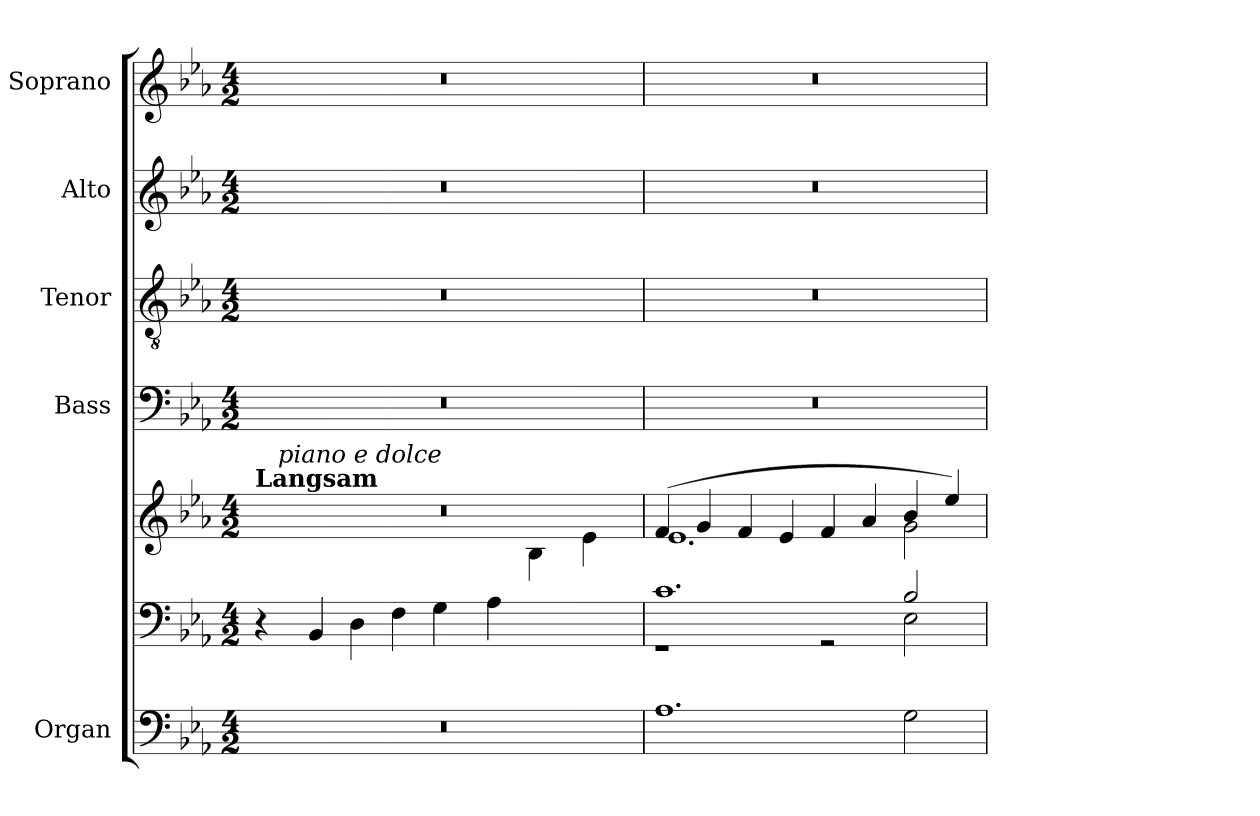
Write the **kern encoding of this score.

**kern	**kern	**kern	**kern	**kern	**kern	**kern
*part5	*part5	*part5	*part4	*part3	*part2	*part1
*staff7	*staff6	*staff5	*staff4	*staff3	*staff2	*staff1
*I"Organ	*	*	*I"Bass	*I"Tenor	*I"Alto	*I"Soprano
*	*	*	*	*	*	*I'Pno
*clefF4	*clefF4	*clefG2	*clefF4	*clefGv2	*clefG2	*clefG2
*k[b-e-a-]	*k[b-e-a-]	*k[b-e-a-]	*k[b-e-a-]	*k[b-e-a-]	*k[b-e-a-]	*k[b-e-a-]
*E-:	*E-:	*E-:	*E-:	*E-:	*E-:	*E-:
*M4/2	*M4/2	*M4/2	*M4/2	*M4/2	*M4/2	*M4/2
=1	=1	=1	=1	=1	=1	=1
*	*	*^	*	*	*	*
!	!	!LO:TX:a:B:t=Langsam	!	!	!	!	!
*	*	*	*^	*	*	*	*
0r	4r	0r	1.ryy	16.ryy	0r	0r	0r	0r
!	!	!	!	!LO:TX:a:i:t=piano e dolce	!	!	!	!
.	.	.	.	1ryy	.	.	.	.
.	(4BB-/	.	.	.	.	.	.	.
.	4D\	.	.	.	.	.	.	.
.	4F\	.	.	.	.	.	.	.
.	4G\	.	.	.	.	.	.	.
.	.	.	.	2ryy	.	.	.	.
.	4A-\	.	.	.	.	.	.	.
.	2ryy	.	4B-\	.	.	.	.	.
.	.	.	.	4ryy	.	.	.	.
.	.	.	4e-\)	.	.	.	.	.
.	.	.	.	8ryy	.	.	.	.
.	.	.	.	32ryy	.	.	.	.
*	*	*	*v	*v	*	*	*	*
=2	=2	=2	=2	=2	=2	=2	=2
*	*^	*	*	*	*	*	*
1.A-	1.c	1rGG	(4f/	1.e-	0r	0r	0r	0r
.	.	.	4g/	.	.	.	.	.
.	.	.	4f/	.	.	.	.	.
.	.	.	4e-/	.	.	.	.	.
.	.	2rGG	4f/	.	.	.	.	.
.	.	.	4a-/	.	.	.	.	.
2G\	2B-/	2E-\	4b-/	2g\	.	.	.	.
.	.	.	4ee-/)	.	.	.	.	.
*	*v	*v	*	*	*	*	*	*
*	*	*v	*v	*	*	*	*
=	=	=	=	=	=	=
*-	*-	*-	*-	*-	*-	*-
